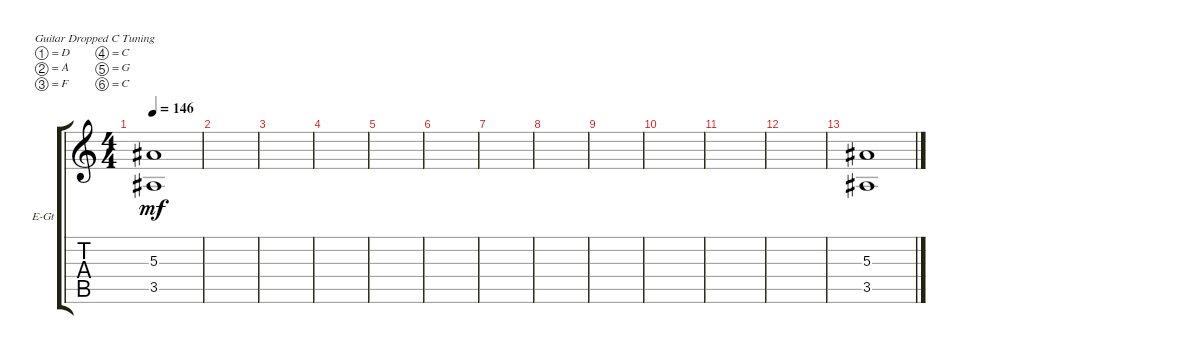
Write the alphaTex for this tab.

\defaultSystemsLayout 4
\bracketExtendMode groupsimilarinstruments
\firstSystemTrackNameOrientation horizontal
\otherSystemsTrackNameOrientation horizontal
\track ("Rhythm" "E-Gt") {instrument electricguitarclean}
\staff {score tabs}
\tuning (D4 A3 F3 C3 G2 C2)
\ts (4 4)
\tempo 146
\clef g2
\ks c
(3.5{t} 5.3{t}).1{dy mf} |
|
|
|
|
|
|
|
|
|
|
|
(3.5 5.3).1
